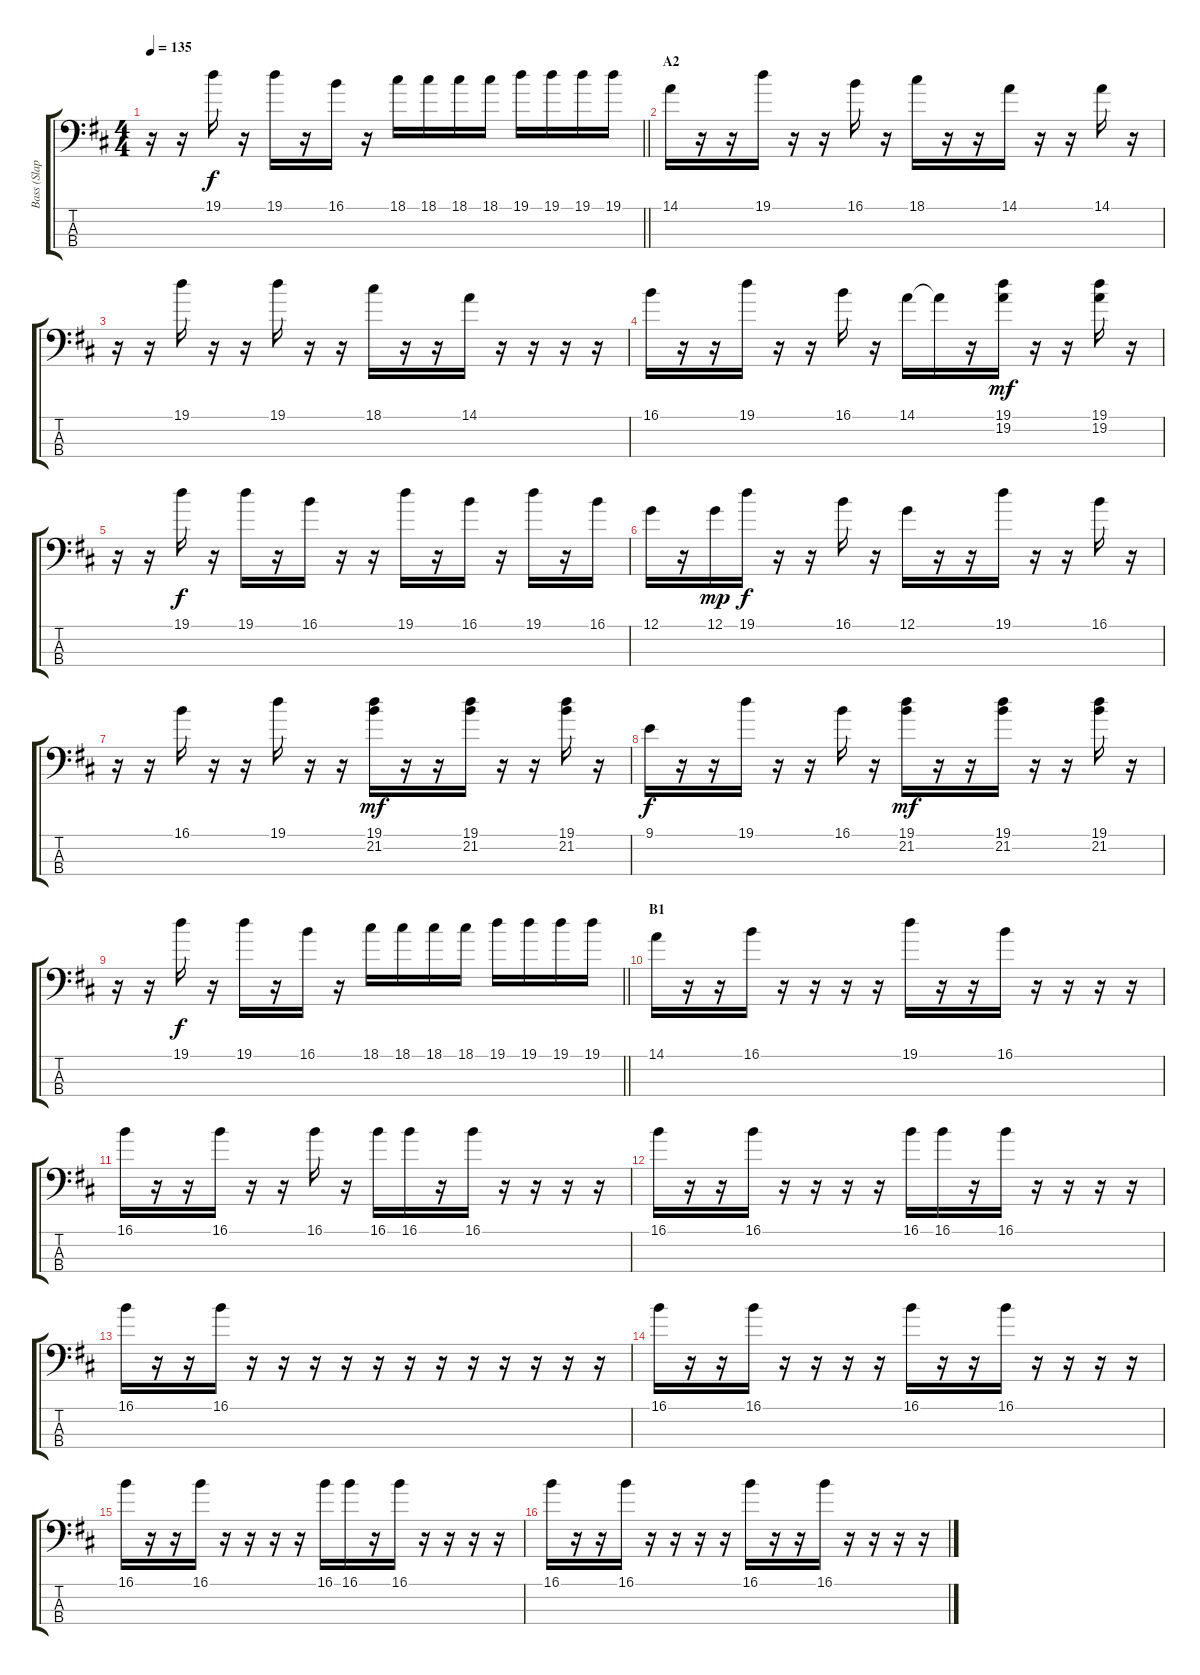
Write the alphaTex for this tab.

\track ("Bass (Slap)" "Bass (Slap") {instrument slapbass1}
\staff {score tabs}
\tuning (G2 D2 A1 E1) {hide}
\ts (4 4)
\tempo 135
\clef f4
\barLineRight lightlight
\ks d
r.16{dy mf} r.16 19.1.16{dy f} r.16 19.1.16 r.16 16.1.16 r.16 18.1.16 18.1.16 18.1.16 18.1.16 19.1.16 19.1.16 19.1.16 19.1.16 |
\section ("" "A2")
14.1.16 r.16 r.16 19.1.16 r.16 r.16 16.1.16 r.16 18.1.16 r.16 r.16 14.1.16 r.16 r.16 14.1.16 r.16 |
r.16 r.16 19.1.16 r.16 r.16 19.1.16 r.16 r.16 18.1.16 r.16 r.16 14.1.16 r.16 r.16 r.16 r.16 |
16.1.16 r.16 r.16 19.1.16 r.16 r.16 16.1.16 r.16 14.1.16 14.1{t}.16 r.16 (19.1 19.2).16{dy mf} r.16 r.16 (19.1 19.2).16 r.16 |
r.16 r.16 19.1.16{dy f} r.16 19.1.16 r.16 16.1.16 r.16 r.16 19.1.16 r.16 16.1.16 r.16 19.1.16 r.16 16.1.16 |
12.1.16 r.16 12.1.16{dy mp} 19.1.16{dy f} r.16 r.16 16.1.16 r.16 12.1.16 r.16 r.16 19.1.16 r.16 r.16 16.1.16 r.16 |
r.16 r.16 16.1.16 r.16 r.16 19.1.16 r.16 r.16 (19.1 21.2).16{dy mf} r.16 r.16 (19.1 21.2).16 r.16 r.16 (19.1 21.2).16 r.16 |
9.1.16{dy f} r.16 r.16 19.1.16 r.16 r.16 16.1.16 r.16 (19.1 21.2).16{dy mf} r.16 r.16 (19.1 21.2).16 r.16 r.16 (19.1 21.2).16 r.16 |
\barLineRight lightlight
r.16 r.16 19.1.16{dy f} r.16 19.1.16 r.16 16.1.16 r.16 18.1.16 18.1.16 18.1.16 18.1.16 19.1.16 19.1.16 19.1.16 19.1.16 |
\section ("" "B1")
14.1.16 r.16 r.16 16.1.16 r.16 r.16 r.16 r.16 19.1.16 r.16 r.16 16.1.16 r.16 r.16 r.16 r.16 |
16.1.16 r.16 r.16 16.1.16 r.16 r.16 16.1.16 r.16 16.1.16 16.1.16 r.16 16.1.16 r.16 r.16 r.16 r.16 |
16.1.16 r.16 r.16 16.1.16 r.16 r.16 r.16 r.16 16.1.16 16.1.16 r.16 16.1.16 r.16 r.16 r.16 r.16 |
16.1.16 r.16 r.16 16.1.16 r.16 r.16 r.16 r.16 r.16 r.16 r.16 r.16 r.16 r.16 r.16 r.16 |
16.1.16 r.16 r.16 16.1.16 r.16 r.16 r.16 r.16 16.1.16 r.16 r.16 16.1.16 r.16 r.16 r.16 r.16 |
16.1.16 r.16 r.16 16.1.16 r.16 r.16 r.16 r.16 16.1.16 16.1.16 r.16 16.1.16 r.16 r.16 r.16 r.16 |
16.1.16 r.16 r.16 16.1.16 r.16 r.16 r.16 r.16 16.1.16 r.16 r.16 16.1.16 r.16 r.16 r.16 r.16
